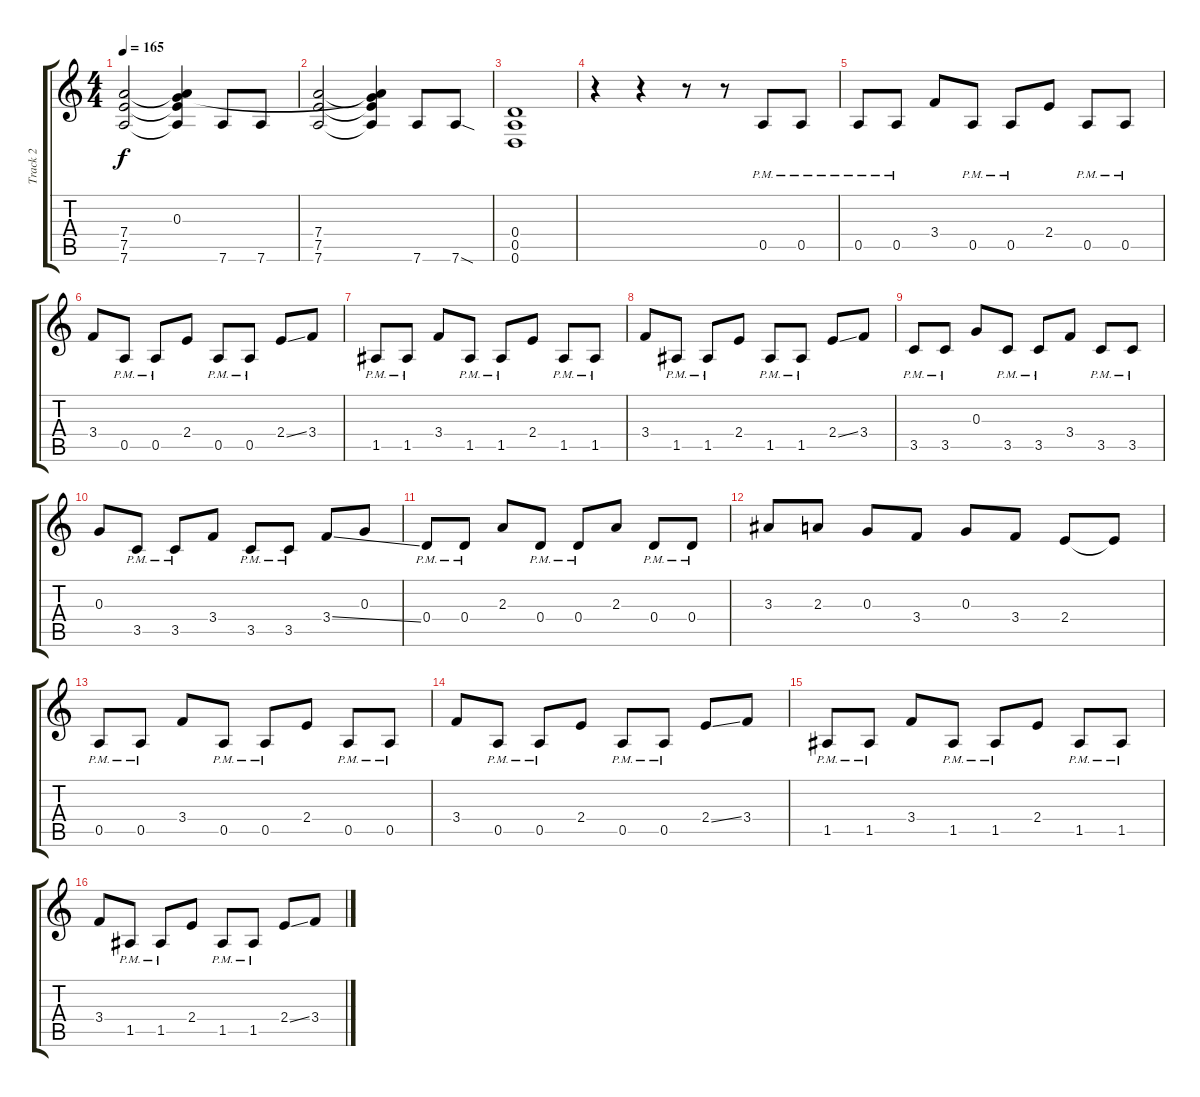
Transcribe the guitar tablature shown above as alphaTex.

\track ("Track 2" "Track 2") {instrument distortionguitar}
\staff {score tabs}
\tuning (E4 B3 G3 D3 A2 D2) {hide}
\ts (4 4)
\tempo 165
\clef g2
\ks c
(7.4 7.5 7.6).2{dy f} (0.3{t} 7.4{t} 7.5{t} 7.6{t}).4 7.6.8 7.6.8 |
(7.4 7.5 7.6).2 (0.3{t} 7.4{t} 7.5{t} 7.6{t}).4 7.6.8 7.6{sod}.8 |
(0.4 0.5 0.6).1 |
r.4 r.4 r.8 r.8 0.5{pm}.8 0.5{pm}.8 |
0.5{pm}.8 0.5{pm}.8 3.4.8 0.5{pm}.8 0.5{pm}.8 2.4.8 0.5{pm}.8 0.5{pm}.8 |
3.4.8 0.5{pm}.8 0.5{pm}.8 2.4.8 0.5{pm}.8 0.5{pm}.8 2.4{ss}.8 3.4.8 |
1.5{pm}.8 1.5{pm}.8 3.4.8 1.5{pm}.8 1.5{pm}.8 2.4.8 1.5{pm}.8 1.5{pm}.8 |
3.4.8 1.5{pm}.8 1.5{pm}.8 2.4.8 1.5{pm}.8 1.5{pm}.8 2.4{ss}.8 3.4.8 |
3.5{pm}.8 3.5{pm}.8 0.3.8 3.5{pm}.8 3.5{pm}.8 3.4.8 3.5{pm}.8 3.5{pm}.8 |
0.3.8 3.5{pm}.8 3.5{pm}.8 3.4.8 3.5{pm}.8 3.5{pm}.8 3.4{ss}.8 0.3.8 |
0.4{pm}.8 0.4{pm}.8 2.3.8 0.4{pm}.8 0.4{pm}.8 2.3.8 0.4{pm}.8 0.4{pm}.8 |
3.3.8 2.3.8 0.3.8 3.4.8 0.3.8 3.4.8 2.4.8 2.4{t}.8 |
0.5{pm}.8 0.5{pm}.8 3.4.8 0.5{pm}.8 0.5{pm}.8 2.4.8 0.5{pm}.8 0.5{pm}.8 |
3.4.8 0.5{pm}.8 0.5{pm}.8 2.4.8 0.5{pm}.8 0.5{pm}.8 2.4{ss}.8 3.4.8 |
1.5{pm}.8 1.5{pm}.8 3.4.8 1.5{pm}.8 1.5{pm}.8 2.4.8 1.5{pm}.8 1.5{pm}.8 |
3.4.8 1.5{pm}.8 1.5{pm}.8 2.4.8 1.5{pm}.8 1.5{pm}.8 2.4{ss}.8 3.4.8
